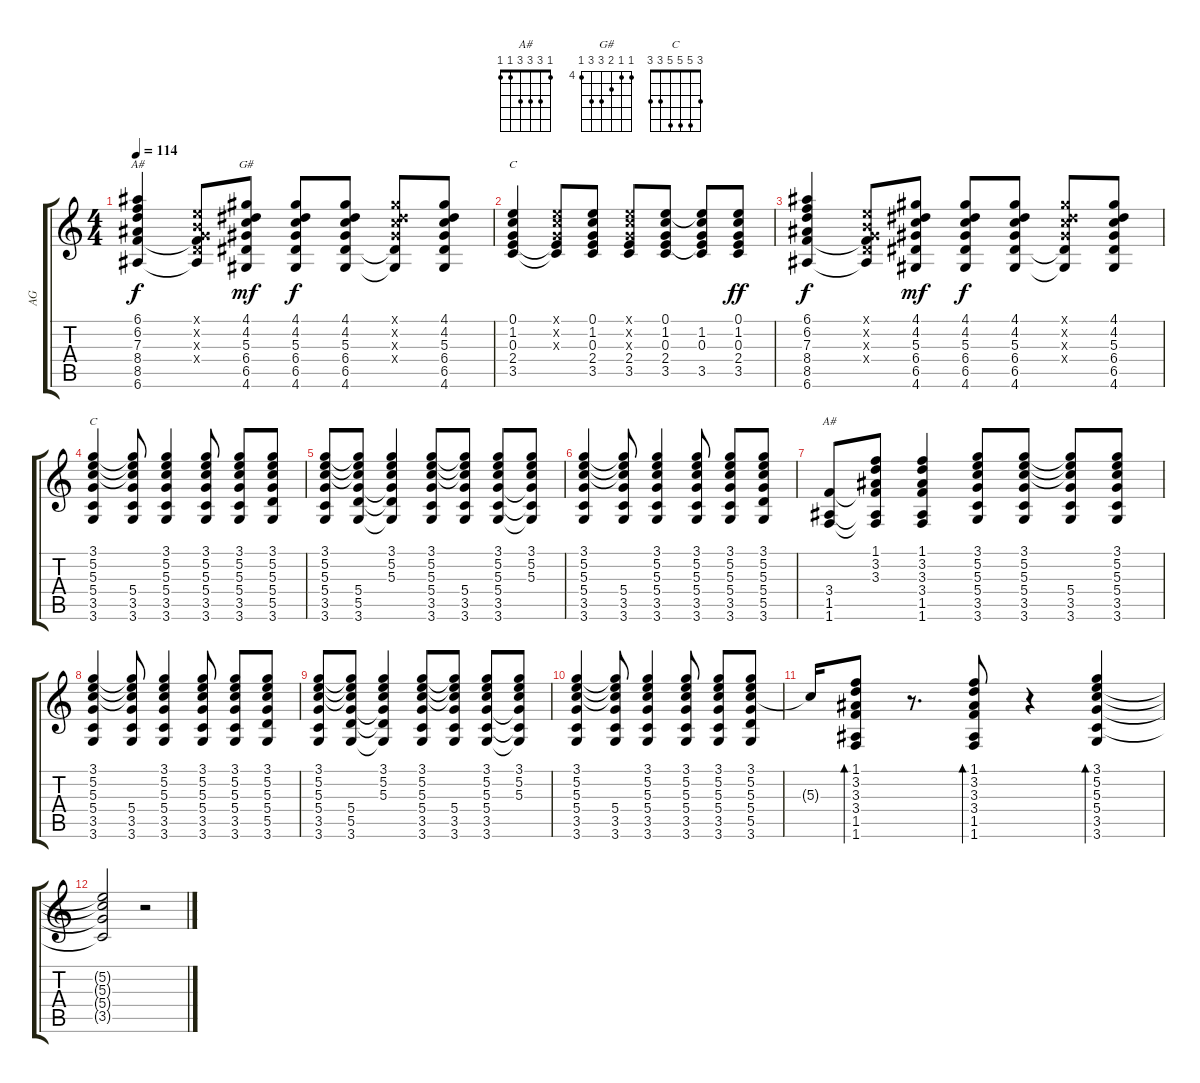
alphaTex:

\track ("AG" "AG") {instrument acousticguitarnylon}
\staff {score tabs}
\tuning (E4 B3 G3 D3 A2 E2) {hide}
\chord ("A#" 6 6 7 8 8 6) {firstfret 6}
\chord ("G#" 4 4 5 6 6 4) {firstfret 4}
\chord ("C" 3 1 0 2 3 x)
\chord ("C" 3 5 5 5 3 3)
\chord ("A#" 1 3 3 3 1 1)
\ts (4 4)
\tempo 114
\clef g2
\ks c
(6.1 6.2 7.3 8.4 8.5 6.6).4{ch "A#" dy f} (0.1{x} 0.2{x} 0.3{x} 0.4{x} 8.5{t} 6.6{t}).8 (4.1 4.2 5.3 6.4 6.5 4.6).8{ch "G#" dy mf} (4.1 4.2 5.3 6.4 6.5 4.6).8{dy f} (4.1 4.2 5.3 6.4 6.5 4.6).8 (4.1{x} 4.2{x} 5.3{x} 6.4{x} 6.5{t} 4.6{t}).8 (4.1 4.2 5.3 6.4 6.5 4.6).8 |
(0.1 1.2 0.3 2.4 3.5).4{ch "C"} (0.1{x} 1.2{x} 0.3{x} 2.4{t} 3.5{t}).8 (0.1 1.2 0.3 2.4 3.5).8 (0.1{x} 1.2{x} 0.3{x} 2.4 3.5).8 (0.1 1.2 0.3 2.4 3.5).8 (0.1{t} 1.2 0.3 2.4{t} 3.5).8 (0.1 1.2 0.3 2.4 3.5).8{dy ff} |
(6.1 6.2 7.3 8.4 8.5 6.6).4{dy f} (0.1{x} 0.2{x} 0.3{x} 0.4{x} 8.5{t} 6.6{t}).8 (4.1 4.2 5.3 6.4 6.5 4.6).8{dy mf} (4.1 4.2 5.3 6.4 6.5 4.6).8{dy f} (4.1 4.2 5.3 6.4 6.5 4.6).8 (4.1{x} 4.2{x} 5.3{x} 6.4{x} 6.5{t} 4.6{t}).8 (4.1 4.2 5.3 6.4 6.5 4.6).8 |
(3.1 5.2 5.3 5.4 3.5 3.6).4{ch "C"} (3.1{t} 5.2{t} 5.3{t} 5.4 3.5 3.6).8 (3.1 5.2 5.3 5.4 3.5 3.6).4 (3.1 5.2 5.3 5.4 3.5 3.6).8 (3.1 5.2 5.3 5.4 3.5 3.6).8 (3.1 5.2 5.3 5.4 5.5 3.6).8 |
(3.1 5.2 5.3 5.4 3.5 3.6).8 (3.1{t} 5.2{t} 5.3{t} 5.4 5.5 3.6).8 (3.1 5.2 5.3 5.4{t} 5.5{t} 3.6{t}).4 (3.1 5.2 5.3 5.4 3.5 3.6).8 (3.1{t} 5.2{t} 5.3{t} 5.4 3.5 3.6).8 (3.1 5.2 5.3 5.4 3.5 3.6).8 (3.1 5.2 5.3 5.4{t} 3.5{t} 3.6{t}).8 |
(3.1 5.2 5.3 5.4 3.5 3.6).4 (3.1{t} 5.2{t} 5.3{t} 5.4 3.5 3.6).8 (3.1 5.2 5.3 5.4 3.5 3.6).4 (3.1 5.2 5.3 5.4 3.5 3.6).8 (3.1 5.2 5.3 5.4 3.5 3.6).8 (3.1 5.2 5.3 5.4 5.5 3.6).8 |
(3.4 1.5 1.6).8{ch "A#"} (1.1 3.2 3.3 3.4{t} 1.5{t} 1.6{t}).8 (1.1 3.2 3.3 3.4 1.5 1.6).4 (3.1 5.2 5.3 5.4 3.5 3.6).8 (3.1 5.2 5.3 5.4 3.5 3.6).8 (3.1{t} 5.2{t} 5.3{t} 5.4 3.5 3.6).8 (3.1 5.2 5.3 5.4 3.5 3.6).8 |
(3.1 5.2 5.3 5.4 3.5 3.6).4 (3.1{t} 5.2{t} 5.3{t} 5.4 3.5 3.6).8 (3.1 5.2 5.3 5.4 3.5 3.6).4 (3.1 5.2 5.3 5.4 3.5 3.6).8 (3.1 5.2 5.3 5.4 3.5 3.6).8 (3.1 5.2 5.3 5.4 5.5 3.6).8 |
(3.1 5.2 5.3 5.4 3.5 3.6).8 (3.1{t} 5.2{t} 5.3{t} 5.4 5.5 3.6).8 (3.1 5.2 5.3 5.4{t} 5.5{t} 3.6{t}).4 (3.1 5.2 5.3 5.4 3.5 3.6).8 (3.1{t} 5.2{t} 5.3{t} 5.4 3.5 3.6).8 (3.1 5.2 5.3 5.4 3.5 3.6).8 (3.1 5.2 5.3 5.4{t} 3.5{t} 3.6{t}).8 |
(3.1 5.2 5.3 5.4 3.5 3.6).4 (3.1{t} 5.2{t} 5.3{t} 5.4 3.5 3.6).8 (3.1 5.2 5.3 5.4 3.5 3.6).4 (3.1 5.2 5.3 5.4 3.5 3.6).8 (3.1 5.2 5.3 5.4 3.5 3.6).8 (3.1 5.2 5.3 5.4 5.5 3.6).8 |
5.3{t}.16 (1.1 3.2 3.3 3.4 1.5 1.6).8{bd 60} r.8{d} (1.1 3.2 3.3 3.4 1.5 1.6).8{bd 120} r.4 (3.1 5.2 5.3 5.4 3.5 3.6).4{bd 240} |
(5.2{t} 5.3{t} 5.4{t} 3.5{t}).2 r.2
